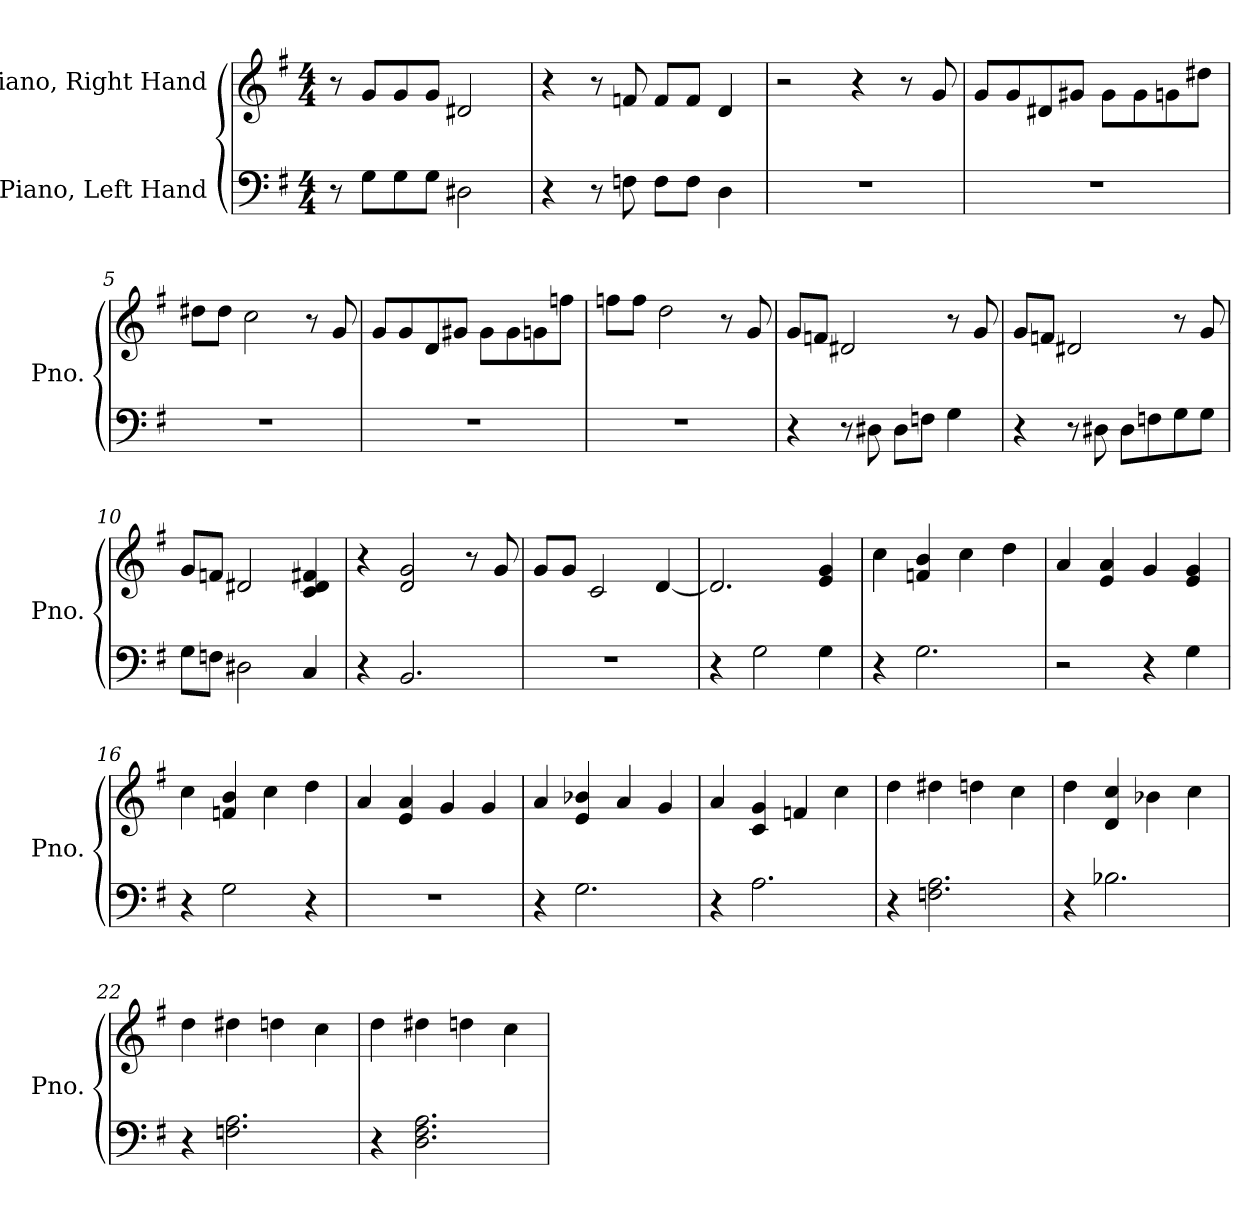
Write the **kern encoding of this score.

**kern	**kern
*part2	*part1
*staff2	*staff1
*I"Piano, Left Hand	*I"Piano, Right Hand
*I'Pno.	*I'Pno.
*clefF4	*clefG2
*k[f#]	*k[f#]
*M4/4	*M4/4
*MM120	*MM120
=1	=1
8r	8r
8G\L	8g/L
8G\	8g/
8G\J	8g/J
2D#X\	2d#X/
=2	=2
4r	4r
8r	8r
8Fn\	8fn/
8F\L	8f/L
8F\J	8f/J
4D\	4d/
=3	=3
1r	2r
.	4r
.	8r
.	8g/
=4	=4
1r	8g/L
.	8g/
.	8d#X/
.	8g#X/J
.	8g#\L
.	8g#\
.	8gn\
.	8dd#X\J
!!LO:LB:g=z
=5	=5
1r	8dd#X\L
.	8dd#\J
.	2cc\
.	8r
.	8g/
=6	=6
1r	8g/L
.	8g/
.	8d/
.	8g#X/J
.	8g#\L
.	8g#\
.	8gn\
.	8ffn\J
=7	=7
1r	8ffn\L
.	8ff\J
.	2dd\
.	8r
.	8g/
=8	=8
4r	8g/L
.	8fn/J
8r	2d#X/
8D#X\	.
8D#\L	.
8Fn\J	.
4G\	8r
.	8g/
!!LO:LB:g=z
=9	=9
4r	8g/L
.	8fn/J
8r	2d#X/
8D#X\	.
8D#\L	.
8Fn\	.
8G\	8r
8G\J	8g/
=10	=10
8G\L	8g/L
8Fn\J	8fn/J
2D#X\	2d#X/
4C/	4c/ 4d#/ 4f#X/
=11	=11
4r	4r
2.BB/	2d/ 2g/
.	8r
.	8g/
=12	=12
1r	8g/L
.	8g/J
.	2c/
.	[4d/
=13	=13
4r	2.d/]
2G\	.
4G\	4e/ 4g/
=14	=14
4r	4cc\
2.G\	4fn/ 4b/
.	4cc\
.	4dd\
!!LO:LB:g=z
=15	=15
2r	4a/
.	4e/ 4a/
4r	4g/
4G\	4e/ 4g/
=16	=16
4r	4cc\
2G\	4fn/ 4b/
.	4cc\
4r	4dd\
=17	=17
1r	4a/
.	4e/ 4a/
.	4g/
.	4g/
=18	=18
4r	4a/
2.G\	4e/ 4b-X/
.	4a/
.	4g/
=19	=19
4r	4a/
2.A\	4c/ 4g/
.	4fn/
.	4cc\
=20	=20
4r	4dd\
2.Fn\ 2.A\	4dd#X\
.	4ddn\
.	4cc\
=21	=21
4r	4dd\
2.B-X\	4d/ 4cc/
.	4b-X\
.	4cc\
!!LO:LB:g=z
=22	=22
4r	4dd\
2.Fn\ 2.A\	4dd#X\
.	4ddn\
.	4cc\
=23	=23
4r	4dd\
2.D\ 2.F#\ 2.A\	4dd#X\
.	4ddn\
.	4cc\
=	=
*-	*-
